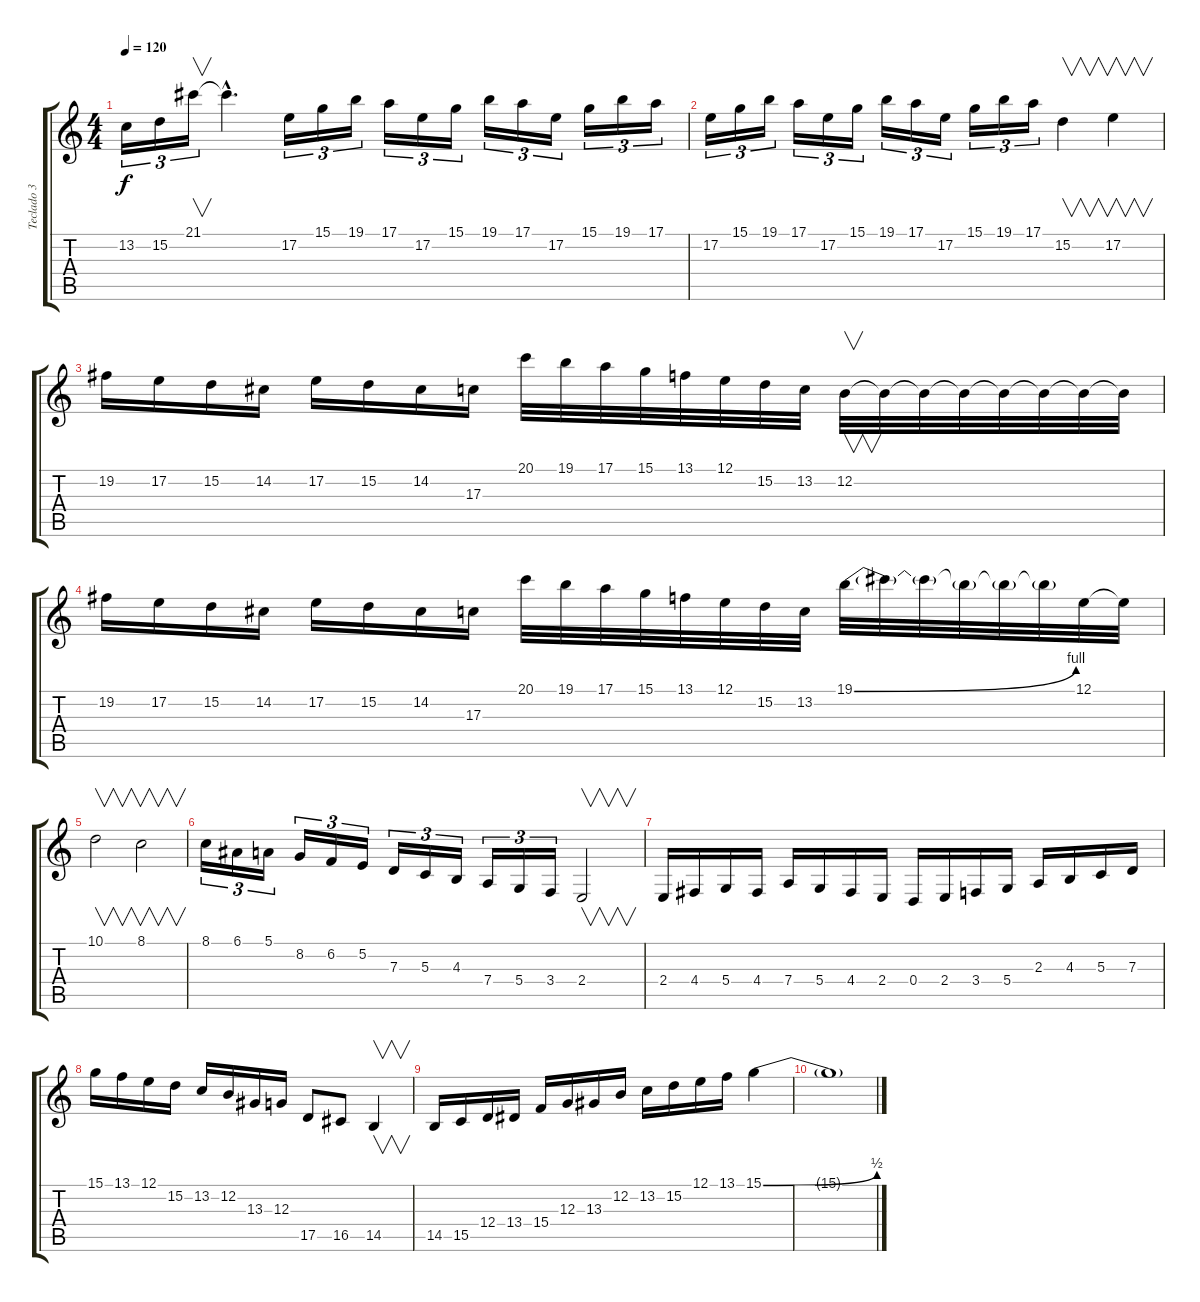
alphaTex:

\track ("Teclado 3 (Solo)" "Teclado 3 ") {instrument lead1square}
\staff {score tabs}
\tuning (E4 B3 G3 D3 A2 E2) {hide}
\ts (4 4)
\tempo 120
\clef g2
\ks c
13.2.16{tu (3 2) dy f} 15.2.16{tu (3 2)} 21.1.16{v tu (3 2)} 21.1{hac t}.4{d} 17.2.16{tu (3 2)} 15.1.16{tu (3 2)} 19.1.16{tu (3 2)} 17.1.16{tu (3 2)} 17.2.16{tu (3 2)} 15.1.16{tu (3 2)} 19.1.16{tu (3 2)} 17.1.16{tu (3 2)} 17.2.16{tu (3 2)} 15.1.16{tu (3 2)} 19.1.16{tu (3 2)} 17.1.16{tu (3 2)} |
17.2.16{tu (3 2)} 15.1.16{tu (3 2)} 19.1.16{tu (3 2)} 17.1.16{tu (3 2)} 17.2.16{tu (3 2)} 15.1.16{tu (3 2)} 19.1.16{tu (3 2)} 17.1.16{tu (3 2)} 17.2.16{tu (3 2)} 15.1.16{tu (3 2)} 19.1.16{tu (3 2)} 17.1.16{tu (3 2)} 15.2.4{v} 17.2.4{v} |
19.2.16 17.2.16 15.2.16 14.2.16 17.2.16 15.2.16 14.2.16 17.3.16 20.1.32 19.1.32 17.1.32 15.1.32 13.1.32 12.1.32 15.2.32 13.2.32 12.2.32{v} 12.2{t}.32 12.2{t}.32 12.2{t}.32 12.2{t}.32 12.2{t}.32 12.2{t}.32 12.2{t}.32 |
19.2.16 17.2.16 15.2.16 14.2.16 17.2.16 15.2.16 14.2.16 17.3.16 20.1.32 19.1.32 17.1.32 15.1.32 13.1.32 12.1.32 15.2.32 13.2.32 19.1{be (bend 0 0 60 4)}.32 19.1{t}.32 19.1{t}.32 19.1{t}.32 19.1{t}.32 19.1{t}.32 12.1.32 12.1{t}.32 |
10.1.2{v} 8.1.2{v} |
8.1.16{tu (3 2)} 6.1.16{tu (3 2)} 5.1.16{tu (3 2)} 8.2.16{tu (3 2)} 6.2.16{tu (3 2)} 5.2.16{tu (3 2)} 7.3.16{tu (3 2)} 5.3.16{tu (3 2)} 4.3.16{tu (3 2)} 7.4.16{tu (3 2)} 5.4.16{tu (3 2)} 3.4.16{tu (3 2)} 2.4.2{v} |
2.4.16 4.4.16 5.4.16 4.4.16 7.4.16 5.4.16 4.4.16 2.4.16 0.4.16 2.4.16 3.4.16 5.4.16 2.3.16 4.3.16 5.3.16 7.3.16 |
15.1.16 13.1.16 12.1.16 15.2.16 13.2.16 12.2.16 13.3.16 12.3.16 17.5.8 16.5.8 14.5.4{v} |
14.5.16 15.5.16 12.4.16 13.4.16 15.4.16 12.3.16 13.3.16 12.2.16 13.2.16 15.2.16 12.1.16 13.1.16 15.1{be (bend 0 0 60 2)}.4 |
15.1{t}.1
